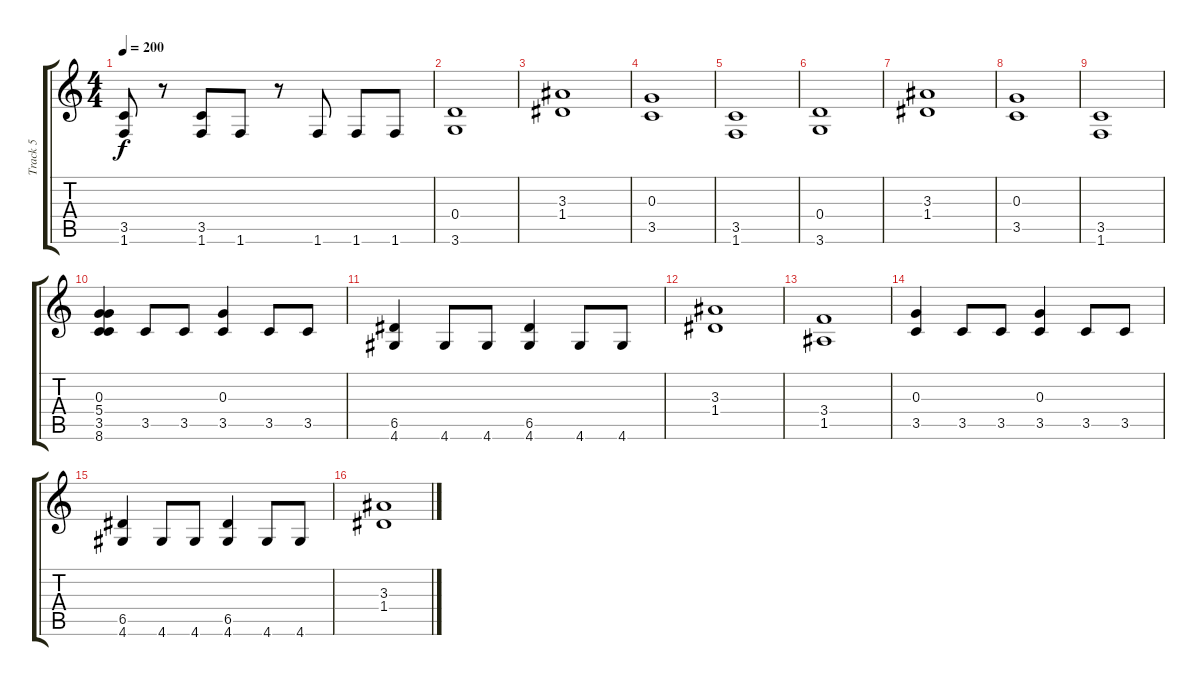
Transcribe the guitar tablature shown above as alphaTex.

\track ("Track 5" "Track 5") {instrument distortionguitar}
\staff {score tabs}
\tuning (E4 B3 G3 D3 A2 E2) {hide}
\ts (4 4)
\tempo 200
\clef g2
\ks c
(3.5 1.6).8{dy f} r.8 (3.5 1.6).8 1.6.8 r.8 1.6.8 1.6.8 1.6.8 |
(0.4 3.6).1 |
(3.3 1.4).1 |
(0.3 3.5).1 |
(3.5 1.6).1 |
(0.4 3.6).1 |
(3.3 1.4).1 |
(0.3 3.5).1 |
(3.5 1.6).1 |
(0.3 5.4 3.5 8.6).4 3.5.8 3.5.8 (0.3 3.5).4 3.5.8 3.5.8 |
(6.5 4.6).4 4.6.8 4.6.8 (6.5 4.6).4 4.6.8 4.6.8 |
(3.3 1.4).1 |
(3.4 1.5).1 |
(0.3 3.5).4 3.5.8 3.5.8 (0.3 3.5).4 3.5.8 3.5.8 |
(6.5 4.6).4 4.6.8 4.6.8 (6.5 4.6).4 4.6.8 4.6.8 |
(3.3 1.4).1
